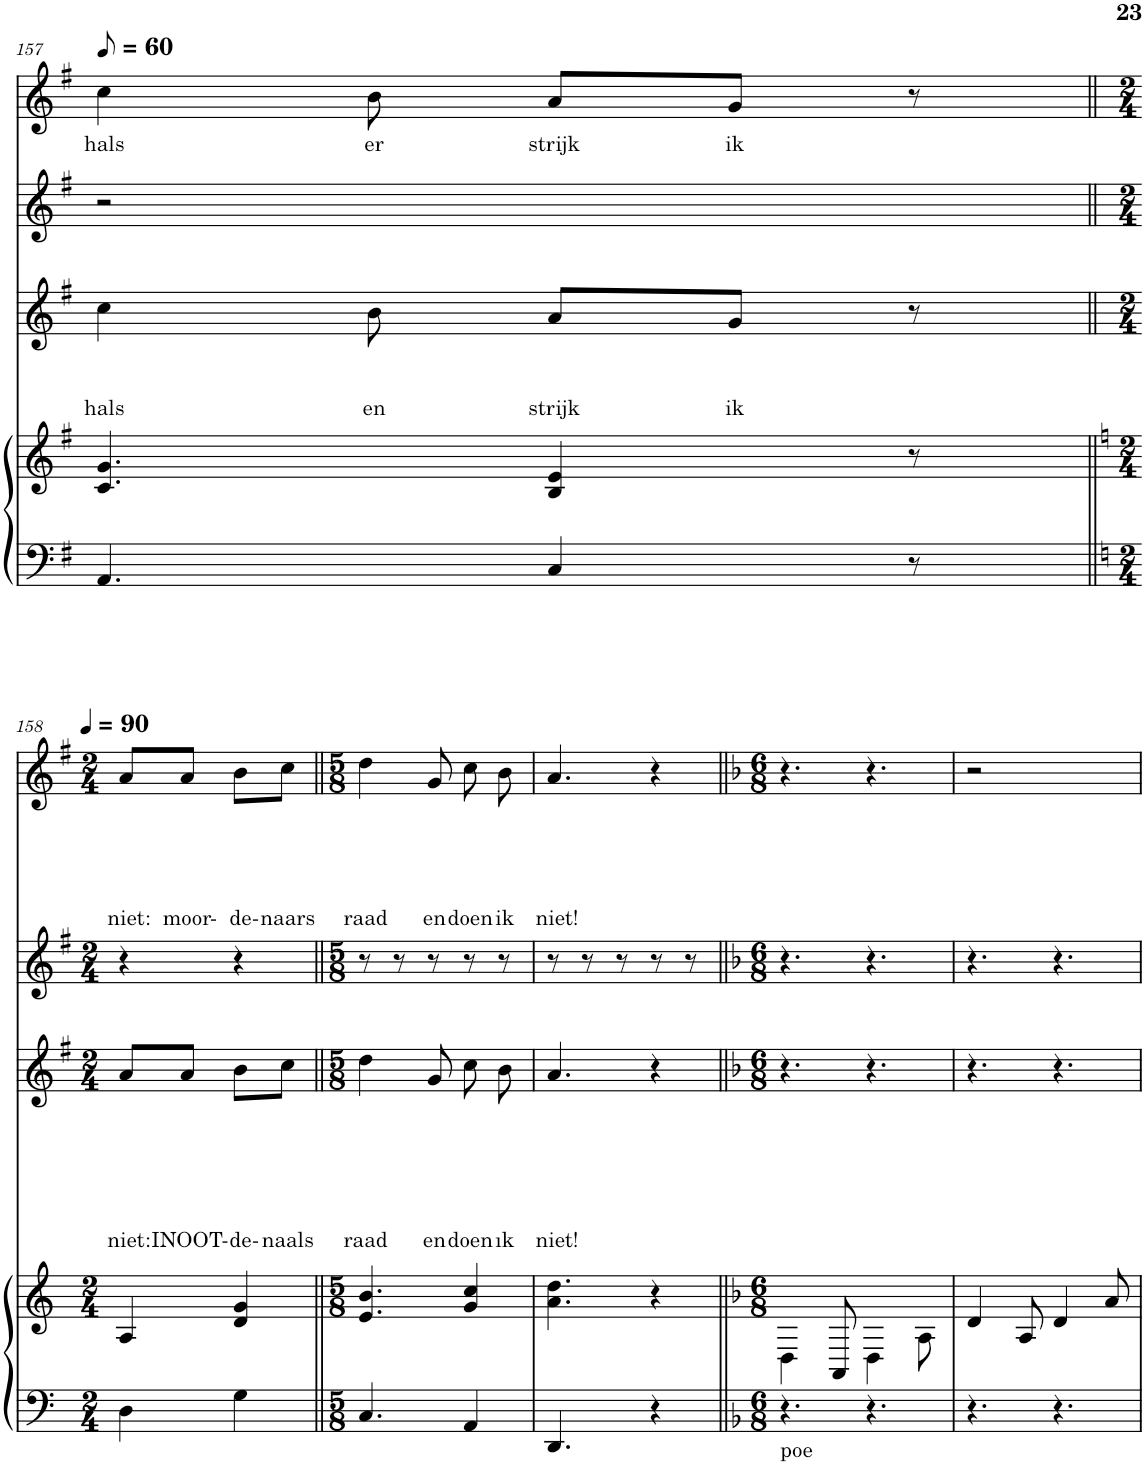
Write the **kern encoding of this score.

**kern	**kern	**kern	**text	**text	**text	**text	**text	**text	**kern	**kern	**text	**text	**text	**text	**text
*part4	*part4	*part3	*part3	*part3	*part3	*part3	*part3	*part3	*part2	*part1	*part1	*part1	*part1	*part1	*part1
*staff5	*staff4	*staff3	*staff3	*staff3	*staff3	*staff3	*staff3	*staff3	*staff2	*staff1	*staff1	*staff1	*staff1	*staff1	*staff1
*I"part 3	*	*I"part 2	*	*	*	*	*	*	*I"part 1	*I"part 0	*	*	*	*	*
!!LO:PB:g=z
*clefF4	*clefG2	*clefG2	*	*	*	*	*	*	*clefG2	*clefG2	*	*	*	*	*
*k[f#]	*k[f#]	*k[f#]	*	*	*	*	*	*	*k[f#]	*k[f#]	*	*	*	*	*
*M5/8	*M5/8	*M5/8	*	*	*	*	*	*	*M5/8	*M5/8	*	*	*	*	*
*MM30	*MM30	*MM30	*	*	*	*	*	*	*MM30	*MM30	*	*	*	*	*
=157	=157	=157	=157	=157	=157	=157	=157	=157	=157	=157	=157	=157	=157	=157	=157
!	!	!	!	!	!LO:LY:b	!	!	!	!	!	!LO:LY:b	!	!	!	!
4.AA/	4.c/ 4.g/	4cc\	.	.	hals	.	.	.	2r	4cc\	hals	.	.	.	.
!	!	!	!	!	!LO:LY:b	!	!	!	!	!	!LO:LY:b	!	!	!	!
.	.	8b\	.	.	en	.	.	.	.	8b\	er	.	.	.	.
!	!	!	!	!	!LO:LY:b	!	!	!	!	!	!LO:LY:b	!	!	!	!
4C/	4B/ 4e/	8a/L	.	.	strijk	.	.	.	.	8a/L	strijk	.	.	.	.
!	!	!	!	!	!LO:LY:b	!	!	!	!	!	!LO:LY:b	!	!	!	!
.	.	8g/J	.	.	ik	.	.	.	8ryy	8g/J	ik	.	.	.	.
8r	8r	8r	.	.	.	.	.	.	8ryy	8r	.	.	.	.	.
!!LO:LB:g=z
=158||	=158||	=158||	=158||	=158||	=158||	=158||	=158||	=158||	=158||	=158||	=158||	=158||	=158||	=158||	=158||
*k[]	*k[]	*	*	*	*	*	*	*	*	*	*	*	*	*	*
*M2/4	*M2/4	*M2/4	*	*	*	*	*	*	*M2/4	*M2/4	*	*	*	*	*
*	*	*	*	*	*	*	*	*	*	*MM90	*	*	*	*	*
!	!	!	!	!	!	!	!	!LO:LY:b	!	!	!	!	!	!	!LO:LY:b
4D\	4A/	8a/L	.	.	.	.	.	niet:	4r	8a/L	.	.	.	.	niet:
!	!	!	!	!	!	!	!	!LO:LY:b	!	!	!	!	!	!	!LO:LY:b
.	.	8a/J	.	.	.	.	.	INOOT-	.	8a/J	.	.	.	.	moor-
!	!	!	!	!	!	!	!	!LO:LY:b	!	!	!	!	!	!	!LO:LY:b
4G\	4d/ 4g/	8b\L	.	.	.	.	.	de-	8ryy	8b\L	.	.	.	.	de-
!	!	!	!	!	!	!	!	!LO:LY:b	!	!	!	!	!	!	!LO:LY:b
.	.	8cc\J	.	.	.	.	.	naals	4r	8cc\J	.	.	.	.	naars
8ryy	8ryy	8ryy	.	.	.	.	.	.	.	8ryy	.	.	.	.	.
=159||	=159||	=159||	=159||	=159||	=159||	=159||	=159||	=159||	=159||	=159||	=159||	=159||	=159||	=159||	=159||
*M5/8	*M5/8	*M5/8	*	*	*	*	*	*	*M5/8	*M5/8	*	*	*	*	*
!	!	!	!	!	!	!	!	!LO:LY:b	!	!	!	!	!	!	!LO:LY:b
4.C/	4.e/ 4.b/	4dd\	.	.	.	.	.	raad	8r	4dd\	.	.	.	.	raad
.	.	.	.	.	.	.	.	.	8r	.	.	.	.	.	.
!	!	!	!	!	!	!	!	!LO:LY:b	!	!	!	!	!	!	!LO:LY:b
.	.	8g/	.	.	.	.	.	en	8r	8g/	.	.	.	.	en
!	!	!	!	!	!	!	!	!LO:LY:b	!	!	!	!	!	!	!LO:LY:b
4AA/	4g/ 4cc/	8cc\	.	.	.	.	.	doen	8r	8cc\	.	.	.	.	doen
!	!	!	!	!	!	!	!	!LO:LY:b	!	!	!	!	!	!	!LO:LY:b
.	.	8b\	.	.	.	.	.	ık	8r	8b\	.	.	.	.	ik
=160	=160	=160	=160	=160	=160	=160	=160	=160	=160	=160	=160	=160	=160	=160	=160
!	!	!	!	!	!	!	!	!LO:LY:b	!	!	!	!	!	!	!LO:LY:b
4.DD/	4.a\ 4.dd\	4.a/	.	.	.	.	.	niet!	8r	4.a/	.	.	.	.	niet!
.	.	.	.	.	.	.	.	.	8r	.	.	.	.	.	.
.	.	.	.	.	.	.	.	.	8r	.	.	.	.	.	.
4r	4r	4r	.	.	.	.	.	.	8r	4r	.	.	.	.	.
.	.	.	.	.	.	.	.	.	8r	.	.	.	.	.	.
=161||	=161||	=161||	=161||	=161||	=161||	=161||	=161||	=161||	=161||	=161||	=161||	=161||	=161||	=161||	=161||
*k[b-]	*k[b-]	*k[b-]	*	*	*	*	*	*	*k[b-]	*k[b-]	*	*	*	*	*
*M6/8	*M6/8	*M6/8	*	*	*	*	*	*	*M6/8	*M6/8	*	*	*	*	*
!LO:TX:b:t=poe	!	!	!	!	!	!	!	!	!	!	!	!	!	!	!
4.r	4D\	4.r	.	.	.	.	.	.	4.r	4.r	.	.	.	.	.
.	8AA/	.	.	.	.	.	.	.	.	.	.	.	.	.	.
4.r	4D\	4.r	.	.	.	.	.	.	4.r	4.r	.	.	.	.	.
.	8A\	.	.	.	.	.	.	.	.	.	.	.	.	.	.
=162	=162	=162	=162	=162	=162	=162	=162	=162	=162	=162	=162	=162	=162	=162	=162
4.r	4d/	4.r	.	.	.	.	.	.	4.r	2r	.	.	.	.	.
.	8A/	.	.	.	.	.	.	.	.	.	.	.	.	.	.
4.r	4d/	4.r	.	.	.	.	.	.	4.r	.	.	.	.	.	.
.	.	.	.	.	.	.	.	.	.	4ryy	.	.	.	.	.
.	8a/	.	.	.	.	.	.	.	.	.	.	.	.	.	.
=	=	=	=	=	=	=	=	=	=	=	=	=	=	=	=
*-	*-	*-	*-	*-	*-	*-	*-	*-	*-	*-	*-	*-	*-	*-	*-
